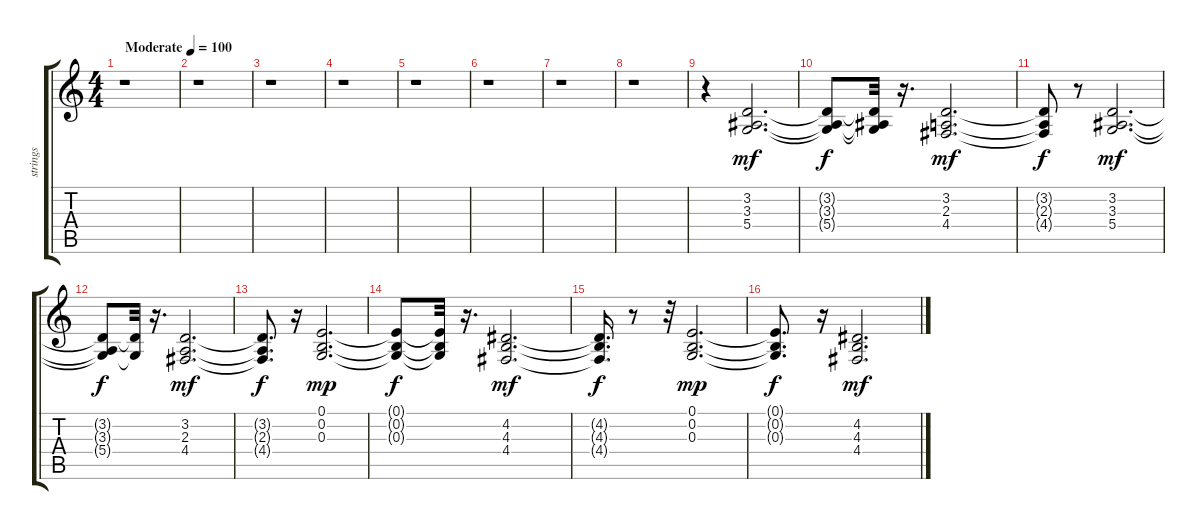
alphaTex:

\track ("strings" "strings") {instrument stringensemble2}
\staff {score tabs}
\tuning (E4 B3 G3 D3 A2 E2) {hide}
\ts (4 4)
\tempo (100 "Moderate")
\clef g2
\ks c
r.1{dy mf instrument stringensemble2} |
r.1 |
r.1 |
r.1 |
r.1 |
r.1 |
r.1 |
r.1 |
r.4 (3.2 3.3 5.4).2{d} |
(3.2{t} 3.3{t} 5.4{t}).8{dy f} (3.2{t} 3.3{t} 5.4{t}).32 r.16{d} (3.2 2.3 4.4).2{d dy mf} |
(3.2{t} 2.3{t} 4.4{t}).8{dy f} r.8 (3.2 3.3 5.4).2{d dy mf} |
(3.2{t} 3.3{t} 5.4{t}).8{dy f} (3.2{t} 5.4{t}).32 r.16{d} (3.2 2.3 4.4).2{d dy mf} |
(3.2{t} 2.3{t} 4.4{t}).8{d dy f} r.16 (0.1 0.2 0.3).2{d dy mp instrument stringensemble2} |
(0.1{t} 0.2{t} 0.3{t}).8{dy f} (0.1{t} 0.2{t} 0.3{t}).32 r.16{d} (4.2 4.3 4.4).2{d dy mf} |
(4.2{t} 4.3{t} 4.4{t}).16{d dy f} r.8 r.32 (0.1 0.2 0.3).2{d dy mp} |
(0.1{t} 0.2{t} 0.3{t}).8{d dy f} r.16 (4.2 4.3 4.4).2{d dy mf}
